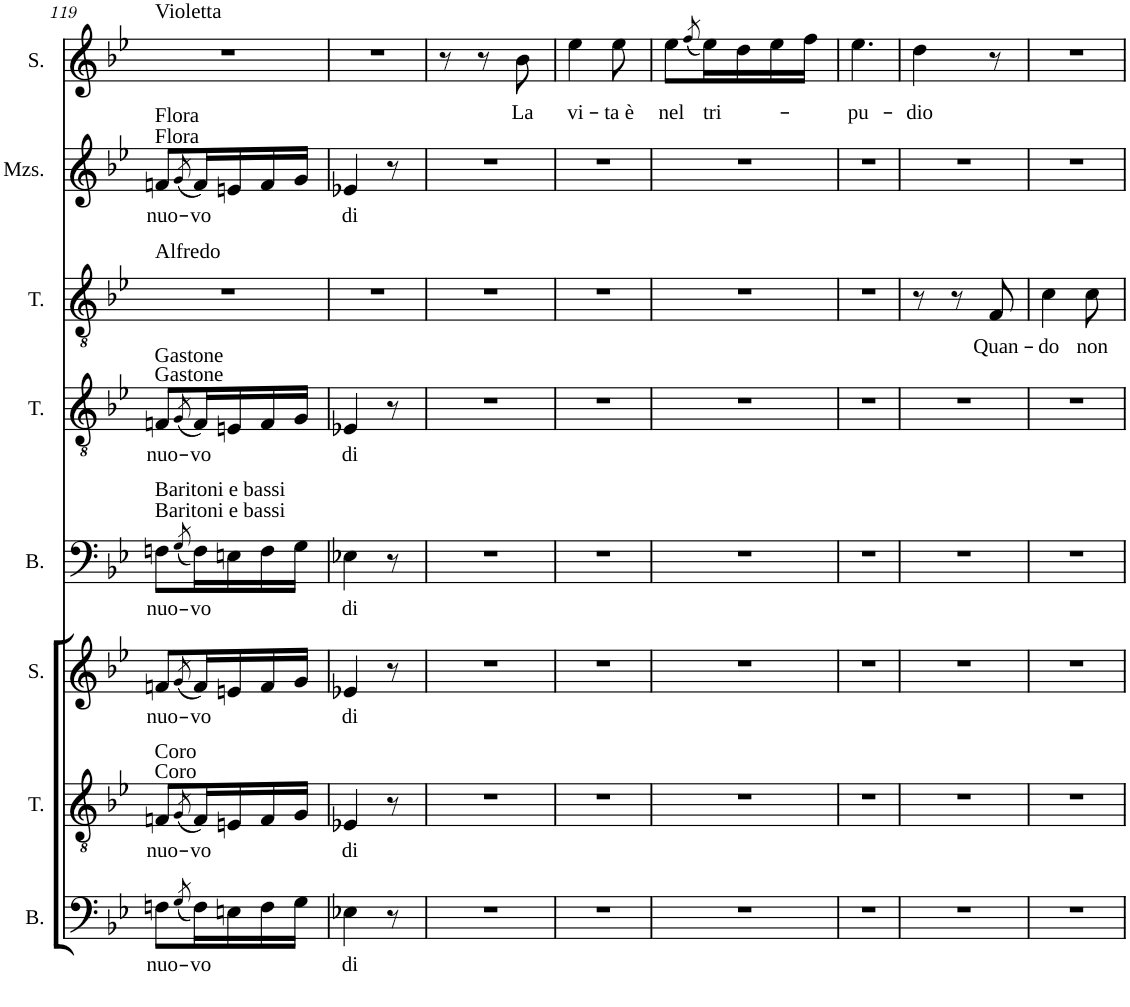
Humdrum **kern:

**kern	**text	**kern	**text	**kern	**text	**kern	**text	**kern	**text	**kern	**text	**kern	**text	**kern	**text
*part8	*part8	*part7	*part7	*part6	*part6	*part5	*part5	*part4	*part4	*part3	*part3	*part2	*part2	*part1	*part1
*staff8	*staff8	*staff7	*staff7	*staff6	*staff6	*staff5	*staff5	*staff4	*staff4	*staff3	*staff3	*staff2	*staff2	*staff1	*staff1
*I"Bass	*	*I"Tenor	*	*I"Soprano	*	*I"Bass	*	*I"Tenor	*	*I"Tenor	*	*I"Mezzosoprano	*	*I"Soprano	*
*I'B.	*	*I'T.	*	*I'S.	*	*I'B.	*	*I'T.	*	*I'T.	*	*I'Mzs.	*	*I'S.	*
!!LO:PB:g=z
*clefF4	*	*clefGv2	*	*clefG2	*	*clefF4	*	*clefGv2	*	*clefGv2	*	*clefG2	*	*clefG2	*
*k[b-e-]	*	*k[b-e-]	*	*k[b-e-]	*	*k[b-e-]	*	*k[b-e-]	*	*k[b-e-]	*	*k[b-e-]	*	*k[b-e-]	*
*M3/8	*	*M3/8	*	*M3/8	*	*M3/8	*	*M3/8	*	*M3/8	*	*M3/8	*	*M3/8	*
=119	=119	=119	=119	=119	=119	=119	=119	=119	=119	=119	=119	=119	=119	=119	=119
!	!	!	!	!	!	!	!	!	!	!	!	!	!	!LO:TX:a:t=Violetta	!
!	!	!	!	!	!	!	!	!	!	!	!	!LO:TX:a:t=Flora	!	!	!
!	!	!	!	!	!	!	!	!	!	!	!	!LO:TX:a:t=Flora	!	!	!
!	!	!	!	!	!	!	!	!	!	!LO:TX:a:t=Alfredo	!	!	!	!	!
!	!	!	!	!	!	!	!	!LO:TX:a:t=Gastone	!	!	!	!	!	!	!
!	!	!	!	!	!	!	!	!LO:TX:a:t=Gastone	!	!	!	!	!	!	!
!	!	!	!	!	!	!LO:TX:a:t=Baritoni e bassi	!	!	!	!	!	!	!	!	!
!	!	!	!	!	!	!LO:TX:a:t=Baritoni e bassi	!	!	!	!	!	!	!	!	!
!	!	!LO:TX:a:t=Coro	!	!	!	!	!	!	!	!	!	!	!	!	!
!	!	!LO:TX:a:t=Coro	!	!	!	!	!	!	!	!	!	!	!	!	!
!	!LO:LY:b	!	!LO:LY:b	!	!LO:LY:b	!	!LO:LY:b	!	!LO:LY:b	!	!	!	!LO:LY:b	!	!
8Fn\L	nuo-	8Fn/L	nuo-	8fn/L	nuo-	8Fn\L	nuo-	8Fn/L	nuo-	4.r	.	8fn/L	nuo-	4.r	.
(8qG/	.	(8qG/	.	(8qg/	.	(8qG/	.	(8qG/	.	.	.	(8qg/	.	.	.
!	!LO:LY:b	!	!LO:LY:b	!	!LO:LY:b	!	!LO:LY:b	!	!LO:LY:b	!	!	!	!LO:LY:b	!	!
16F\L)	-vo	16F/L)	-vo	16f/L)	-vo	16F\L)	-vo	16F/L)	-vo	.	.	16f/L)	-vo	.	.
16En\	.	16En/	.	16en/	.	16En\	.	16En/	.	.	.	16en/	.	.	.
16F\	.	16F/	.	16f/	.	16F\	.	16F/	.	.	.	16f/	.	.	.
16G\JJ	.	16G/JJ	.	16g/JJ	.	16G\JJ	.	16G/JJ	.	.	.	16g/JJ	.	.	.
=120	=120	=120	=120	=120	=120	=120	=120	=120	=120	=120	=120	=120	=120	=120	=120
!	!LO:LY:b	!	!LO:LY:b	!	!LO:LY:b	!	!LO:LY:b	!	!LO:LY:b	!	!	!	!LO:LY:b	!	!
4E-X\	di	4E-X/	di	4e-X/	di	4E-X\	di	4E-X/	di	4.r	.	4e-X/	di	4.r	.
8r	.	8r	.	8r	.	8r	.	8r	.	.	.	8r	.	.	.
=121	=121	=121	=121	=121	=121	=121	=121	=121	=121	=121	=121	=121	=121	=121	=121
4.r	.	4.r	.	4.r	.	4.r	.	4.r	.	4.r	.	4.r	.	8r	.
.	.	.	.	.	.	.	.	.	.	.	.	.	.	8r	.
!	!	!	!	!	!	!	!	!	!	!	!	!	!	!	!LO:LY:b
.	.	.	.	.	.	.	.	.	.	.	.	.	.	8b-\	La
=122	=122	=122	=122	=122	=122	=122	=122	=122	=122	=122	=122	=122	=122	=122	=122
!	!	!	!	!	!	!	!	!	!	!	!	!	!	!	!LO:LY:b
4.r	.	4.r	.	4.r	.	4.r	.	4.r	.	4.r	.	4.r	.	4ee-\	vi-
!	!	!	!	!	!	!	!	!	!	!	!	!	!	!	!LO:LY:b
.	.	.	.	.	.	.	.	.	.	.	.	.	.	8ee-\	-ta è
=123	=123	=123	=123	=123	=123	=123	=123	=123	=123	=123	=123	=123	=123	=123	=123
!	!	!	!	!	!	!	!	!	!	!	!	!	!	!	!LO:LY:b
4.r	.	4.r	.	4.r	.	4.r	.	4.r	.	4.r	.	4.r	.	8ee-\L	nel
.	.	.	.	.	.	.	.	.	.	.	.	.	.	(8qff/	.
!	!	!	!	!	!	!	!	!	!	!	!	!	!	!	!LO:LY:b
.	.	.	.	.	.	.	.	.	.	.	.	.	.	16ee-\L)	tri-
.	.	.	.	.	.	.	.	.	.	.	.	.	.	16dd\	.
.	.	.	.	.	.	.	.	.	.	.	.	.	.	16ee-\	.
.	.	.	.	.	.	.	.	.	.	.	.	.	.	16ff\JJ	.
=124	=124	=124	=124	=124	=124	=124	=124	=124	=124	=124	=124	=124	=124	=124	=124
!	!	!	!	!	!	!	!	!	!	!	!	!	!	!	!LO:LY:b
4.r	.	4.r	.	4.r	.	4.r	.	4.r	.	4.r	.	4.r	.	4.ee-\	-pu-
=125	=125	=125	=125	=125	=125	=125	=125	=125	=125	=125	=125	=125	=125	=125	=125
!	!	!	!	!	!	!	!	!	!	!	!	!	!	!	!LO:LY:b
4.r	.	4.r	.	4.r	.	4.r	.	4.r	.	8r	.	4.r	.	4dd\	-dio
.	.	.	.	.	.	.	.	.	.	8r	.	.	.	.	.
!	!	!	!	!	!	!	!	!	!	!	!LO:LY:b	!	!	!	!
.	.	.	.	.	.	.	.	.	.	8F/	Quan-	.	.	8r	.
=126	=126	=126	=126	=126	=126	=126	=126	=126	=126	=126	=126	=126	=126	=126	=126
!	!	!	!	!	!	!	!	!	!	!	!LO:LY:b	!	!	!	!
4.r	.	4.r	.	4.r	.	4.r	.	4.r	.	4c\	-do	4.r	.	4.r	.
!	!	!	!	!	!	!	!	!	!	!	!LO:LY:b	!	!	!	!
.	.	.	.	.	.	.	.	.	.	8c\	non	.	.	.	.
=	=	=	=	=	=	=	=	=	=	=	=	=	=	=	=
*-	*-	*-	*-	*-	*-	*-	*-	*-	*-	*-	*-	*-	*-	*-	*-
